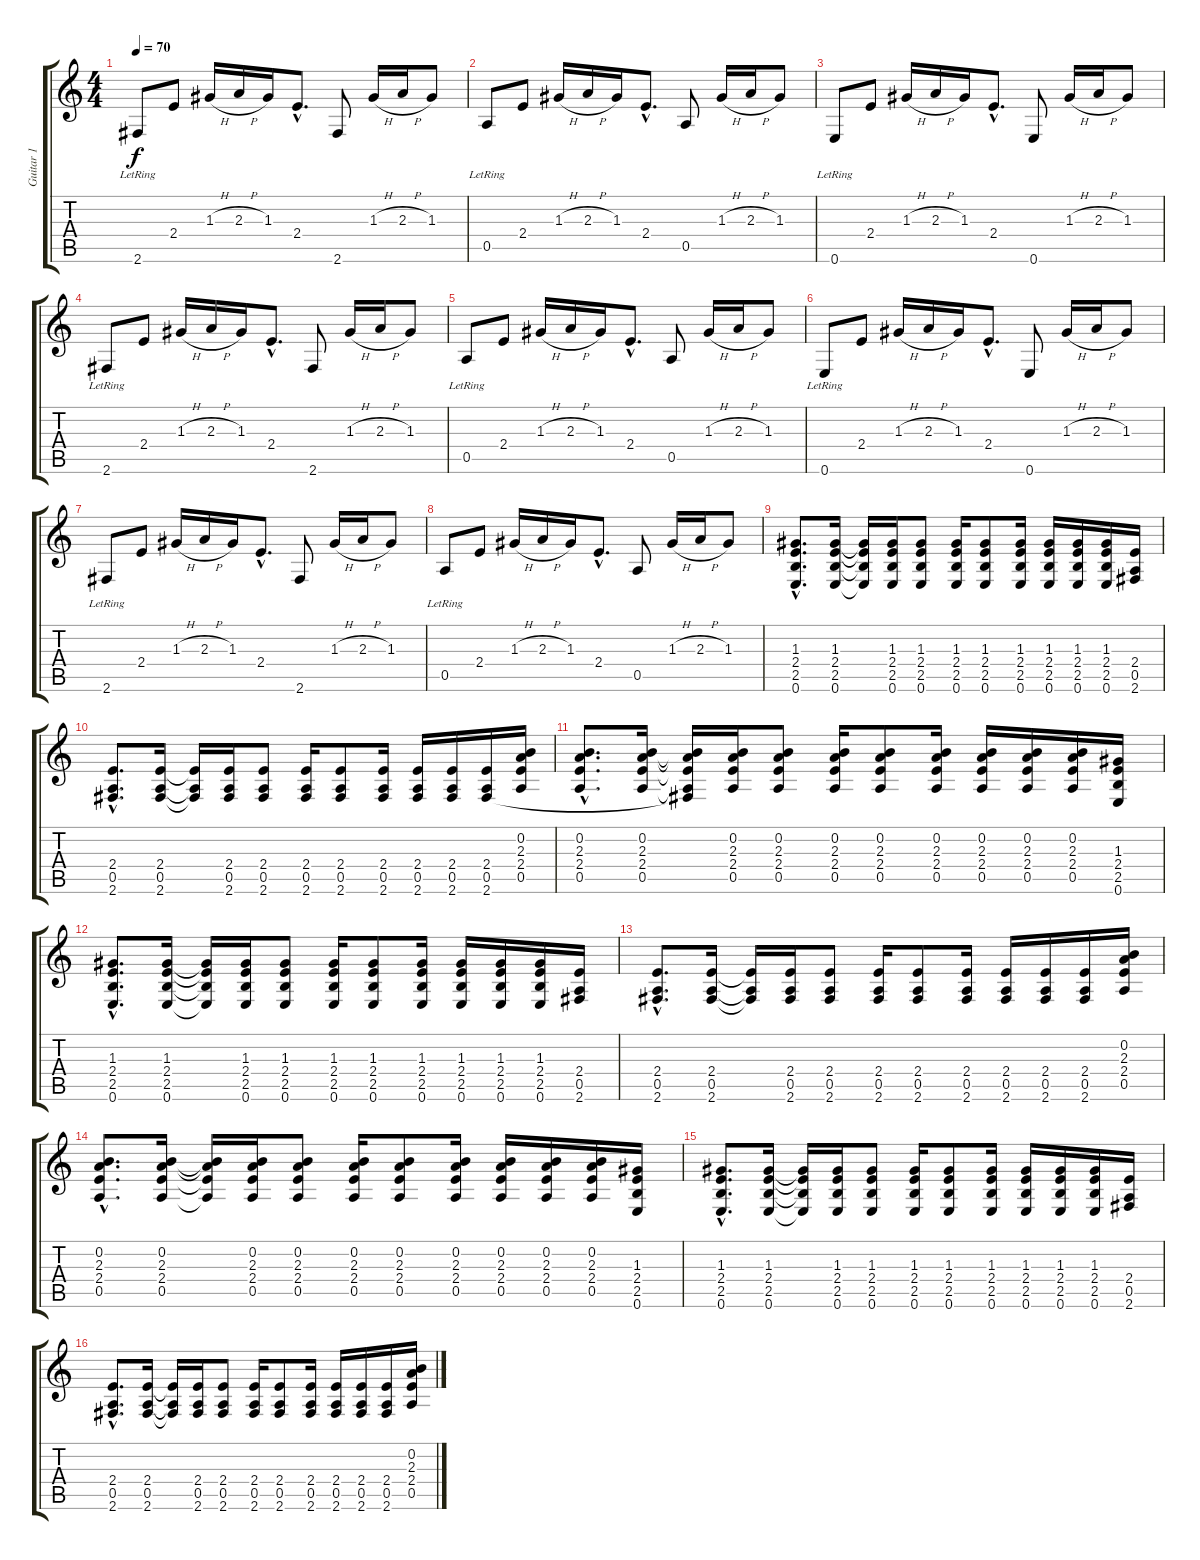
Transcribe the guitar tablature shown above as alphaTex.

\track ("Guitar 1" "Guitar 1") {instrument electricguitarjazz}
\staff {score tabs}
\tuning (E4 B3 G3 D3 A2 E2) {hide}
\ts (4 4)
\tempo 70
\clef g2
\ks c
2.6{lr}.8{dy f} 2.4.8 1.3{h}.16 2.3{h}.16 1.3.16 2.4{hac}.8{d} 2.6.8 1.3{h}.16 2.3{h}.16 1.3.8 |
0.5{lr}.8 2.4.8 1.3{h}.16 2.3{h}.16 1.3.16 2.4{hac}.8{d} 0.5.8 1.3{h}.16 2.3{h}.16 1.3.8 |
0.6{lr}.8 2.4.8 1.3{h}.16 2.3{h}.16 1.3.16 2.4{hac}.8{d} 0.6.8 1.3{h}.16 2.3{h}.16 1.3.8 |
2.6{lr}.8 2.4.8 1.3{h}.16 2.3{h}.16 1.3.16 2.4{hac}.8{d} 2.6.8 1.3{h}.16 2.3{h}.16 1.3.8 |
0.5{lr}.8 2.4.8 1.3{h}.16 2.3{h}.16 1.3.16 2.4{hac}.8{d} 0.5.8 1.3{h}.16 2.3{h}.16 1.3.8 |
0.6{lr}.8 2.4.8 1.3{h}.16 2.3{h}.16 1.3.16 2.4{hac}.8{d} 0.6.8 1.3{h}.16 2.3{h}.16 1.3.8 |
2.6{lr}.8 2.4.8 1.3{h}.16 2.3{h}.16 1.3.16 2.4{hac}.8{d} 2.6.8 1.3{h}.16 2.3{h}.16 1.3.8 |
0.5{lr}.8 2.4.8 1.3{h}.16 2.3{h}.16 1.3.16 2.4{hac}.8{d} 0.5.8 1.3{h}.16 2.3{h}.16 1.3.8 |
(1.3{hac} 2.4{hac} 2.5{hac} 0.6{hac}).8{d} (1.3 2.4 2.5 0.6).16 (1.3{t} 2.4{t} 2.5{t} 0.6{t}).16 (1.3 2.4 2.5 0.6).16 (1.3 2.4 2.5 0.6).8 (1.3 2.4 2.5 0.6).16 (1.3 2.4 2.5 0.6).8 (1.3 2.4 2.5 0.6).16 (1.3 2.4 2.5 0.6).16 (1.3 2.4 2.5 0.6).16 (1.3 2.4 2.5 0.6).16 (2.4 0.5 2.6).16 |
(2.4{hac} 0.5{hac} 2.6{hac}).8{d} (2.4 0.5 2.6).16 (2.4{t} 0.5{t} 2.6{t}).16 (2.4 0.5 2.6).16 (2.4 0.5 2.6).8 (2.4 0.5 2.6).16 (2.4 0.5 2.6).8 (2.4 0.5 2.6).16 (2.4 0.5 2.6).16 (2.4 0.5 2.6).16 (2.4 0.5 2.6).16 (0.2 2.3 2.4 0.5).16 |
(0.2{hac} 2.3{hac} 2.4{hac} 0.5{hac}).8{d} (0.2 2.3 2.4 0.5).16 (0.2{t} 2.3{t} 2.4{t} 0.5{t} 2.6{t}).16 (0.2 2.3 2.4 0.5).16 (0.2 2.3 2.4 0.5).8 (0.2 2.3 2.4 0.5).16 (0.2 2.3 2.4 0.5).8 (0.2 2.3 2.4 0.5).16 (0.2 2.3 2.4 0.5).16 (0.2 2.3 2.4 0.5).16 (0.2 2.3 2.4 0.5).16 (1.3 2.4 2.5 0.6).16 |
(1.3{hac} 2.4{hac} 2.5{hac} 0.6{hac}).8{d} (1.3 2.4 2.5 0.6).16 (1.3{t} 2.4{t} 2.5{t} 0.6{t}).16 (1.3 2.4 2.5 0.6).16 (1.3 2.4 2.5 0.6).8 (1.3 2.4 2.5 0.6).16 (1.3 2.4 2.5 0.6).8 (1.3 2.4 2.5 0.6).16 (1.3 2.4 2.5 0.6).16 (1.3 2.4 2.5 0.6).16 (1.3 2.4 2.5 0.6).16 (2.4 0.5 2.6).16 |
(2.4{hac} 0.5{hac} 2.6{hac}).8{d} (2.4 0.5 2.6).16 (2.4{t} 0.5{t} 2.6{t}).16 (2.4 0.5 2.6).16 (2.4 0.5 2.6).8 (2.4 0.5 2.6).16 (2.4 0.5 2.6).8 (2.4 0.5 2.6).16 (2.4 0.5 2.6).16 (2.4 0.5 2.6).16 (2.4 0.5 2.6).16 (0.2 2.3 2.4 0.5).16 |
(0.2{hac} 2.3{hac} 2.4{hac} 0.5{hac}).8{d} (0.2 2.3 2.4 0.5).16 (0.2{t} 2.3{t} 2.4{t} 0.5{t}).16 (0.2 2.3 2.4 0.5).16 (0.2 2.3 2.4 0.5).8 (0.2 2.3 2.4 0.5).16 (0.2 2.3 2.4 0.5).8 (0.2 2.3 2.4 0.5).16 (0.2 2.3 2.4 0.5).16 (0.2 2.3 2.4 0.5).16 (0.2 2.3 2.4 0.5).16 (1.3 2.4 2.5 0.6).16 |
(1.3{hac} 2.4{hac} 2.5{hac} 0.6{hac}).8{d} (1.3 2.4 2.5 0.6).16 (1.3{t} 2.4{t} 2.5{t} 0.6{t}).16 (1.3 2.4 2.5 0.6).16 (1.3 2.4 2.5 0.6).8 (1.3 2.4 2.5 0.6).16 (1.3 2.4 2.5 0.6).8 (1.3 2.4 2.5 0.6).16 (1.3 2.4 2.5 0.6).16 (1.3 2.4 2.5 0.6).16 (1.3 2.4 2.5 0.6).16 (2.4 0.5 2.6).16 |
(2.4{hac} 0.5{hac} 2.6{hac}).8{d} (2.4 0.5 2.6).16 (2.4{t} 0.5{t} 2.6{t}).16 (2.4 0.5 2.6).16 (2.4 0.5 2.6).8 (2.4 0.5 2.6).16 (2.4 0.5 2.6).8 (2.4 0.5 2.6).16 (2.4 0.5 2.6).16 (2.4 0.5 2.6).16 (2.4 0.5 2.6).16 (0.2 2.3 2.4 0.5).16
